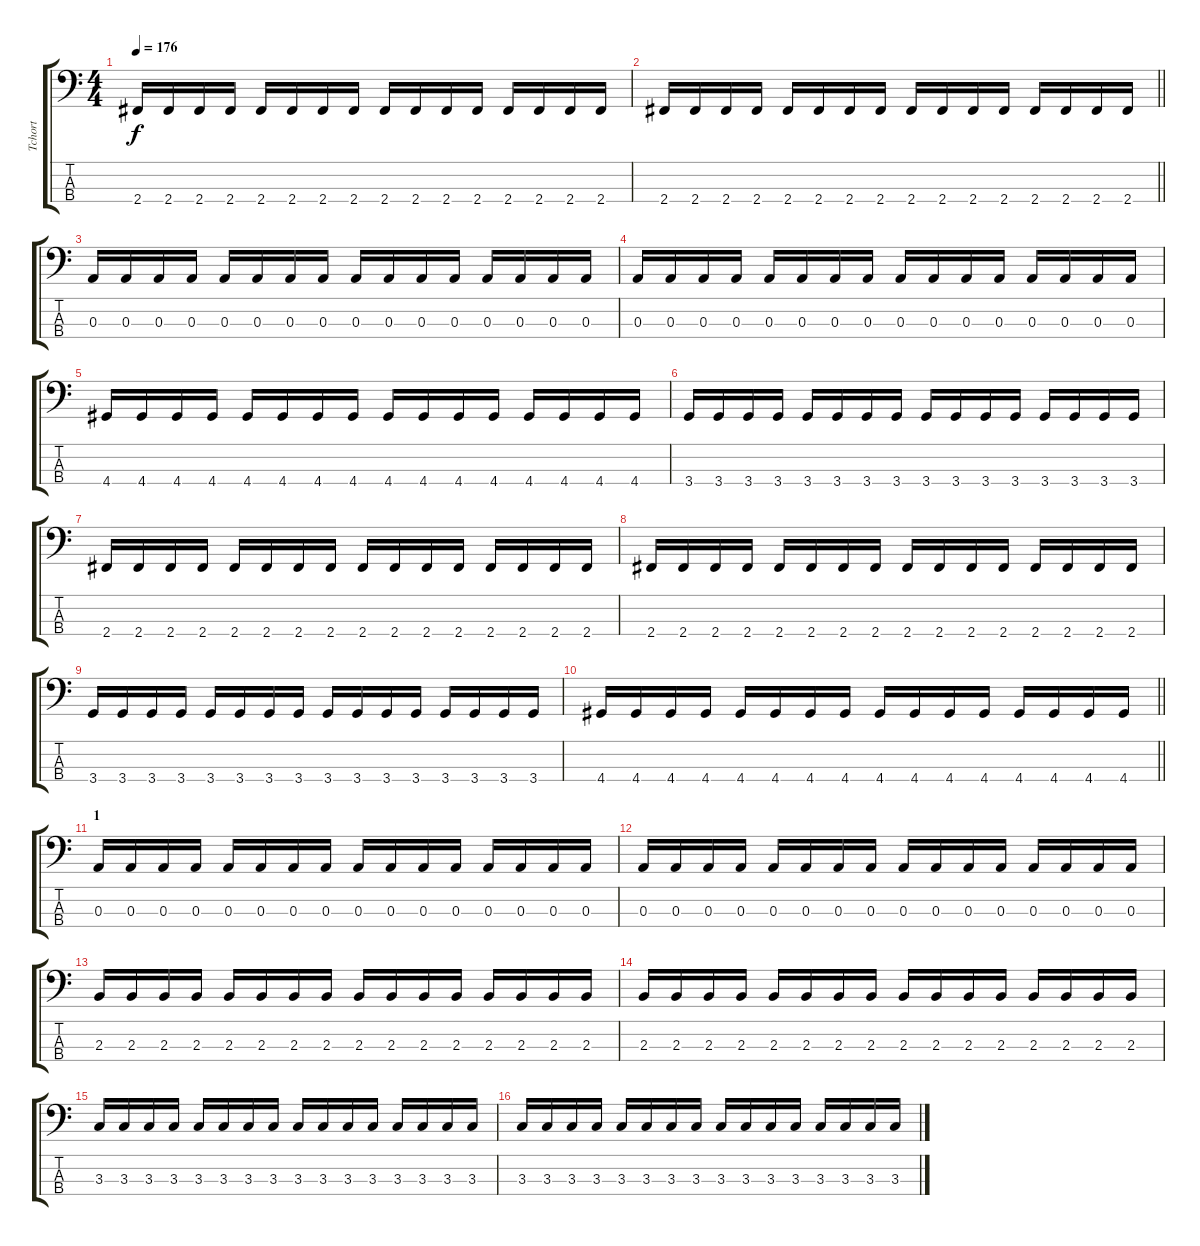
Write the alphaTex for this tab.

\track ("Tchort" "Tchort") {instrument electricbasspick}
\staff {score tabs}
\tuning (G2 D2 A1 E1) {hide}
\ts (4 4)
\tempo 176
\clef f4
\ks c
2.4.16{dy f} 2.4.16 2.4.16 2.4.16 2.4.16 2.4.16 2.4.16 2.4.16 2.4.16 2.4.16 2.4.16 2.4.16 2.4.16 2.4.16 2.4.16 2.4.16 |
\barLineRight lightlight
2.4.16 2.4.16 2.4.16 2.4.16 2.4.16 2.4.16 2.4.16 2.4.16 2.4.16 2.4.16 2.4.16 2.4.16 2.4.16 2.4.16 2.4.16 2.4.16 |
\section ("" "")
0.3.16 0.3.16 0.3.16 0.3.16 0.3.16 0.3.16 0.3.16 0.3.16 0.3.16 0.3.16 0.3.16 0.3.16 0.3.16 0.3.16 0.3.16 0.3.16 |
0.3.16 0.3.16 0.3.16 0.3.16 0.3.16 0.3.16 0.3.16 0.3.16 0.3.16 0.3.16 0.3.16 0.3.16 0.3.16 0.3.16 0.3.16 0.3.16 |
4.4.16 4.4.16 4.4.16 4.4.16 4.4.16 4.4.16 4.4.16 4.4.16 4.4.16 4.4.16 4.4.16 4.4.16 4.4.16 4.4.16 4.4.16 4.4.16 |
3.4.16 3.4.16 3.4.16 3.4.16 3.4.16 3.4.16 3.4.16 3.4.16 3.4.16 3.4.16 3.4.16 3.4.16 3.4.16 3.4.16 3.4.16 3.4.16 |
2.4.16 2.4.16 2.4.16 2.4.16 2.4.16 2.4.16 2.4.16 2.4.16 2.4.16 2.4.16 2.4.16 2.4.16 2.4.16 2.4.16 2.4.16 2.4.16 |
2.4.16 2.4.16 2.4.16 2.4.16 2.4.16 2.4.16 2.4.16 2.4.16 2.4.16 2.4.16 2.4.16 2.4.16 2.4.16 2.4.16 2.4.16 2.4.16 |
3.4.16 3.4.16 3.4.16 3.4.16 3.4.16 3.4.16 3.4.16 3.4.16 3.4.16 3.4.16 3.4.16 3.4.16 3.4.16 3.4.16 3.4.16 3.4.16 |
\barLineRight lightlight
4.4.16 4.4.16 4.4.16 4.4.16 4.4.16 4.4.16 4.4.16 4.4.16 4.4.16 4.4.16 4.4.16 4.4.16 4.4.16 4.4.16 4.4.16 4.4.16 |
\section ("" "1")
0.3.16 0.3.16 0.3.16 0.3.16 0.3.16 0.3.16 0.3.16 0.3.16 0.3.16 0.3.16 0.3.16 0.3.16 0.3.16 0.3.16 0.3.16 0.3.16 |
0.3.16 0.3.16 0.3.16 0.3.16 0.3.16 0.3.16 0.3.16 0.3.16 0.3.16 0.3.16 0.3.16 0.3.16 0.3.16 0.3.16 0.3.16 0.3.16 |
2.3.16 2.3.16 2.3.16 2.3.16 2.3.16 2.3.16 2.3.16 2.3.16 2.3.16 2.3.16 2.3.16 2.3.16 2.3.16 2.3.16 2.3.16 2.3.16 |
2.3.16 2.3.16 2.3.16 2.3.16 2.3.16 2.3.16 2.3.16 2.3.16 2.3.16 2.3.16 2.3.16 2.3.16 2.3.16 2.3.16 2.3.16 2.3.16 |
3.3.16 3.3.16 3.3.16 3.3.16 3.3.16 3.3.16 3.3.16 3.3.16 3.3.16 3.3.16 3.3.16 3.3.16 3.3.16 3.3.16 3.3.16 3.3.16 |
3.3.16 3.3.16 3.3.16 3.3.16 3.3.16 3.3.16 3.3.16 3.3.16 3.3.16 3.3.16 3.3.16 3.3.16 3.3.16 3.3.16 3.3.16 3.3.16
